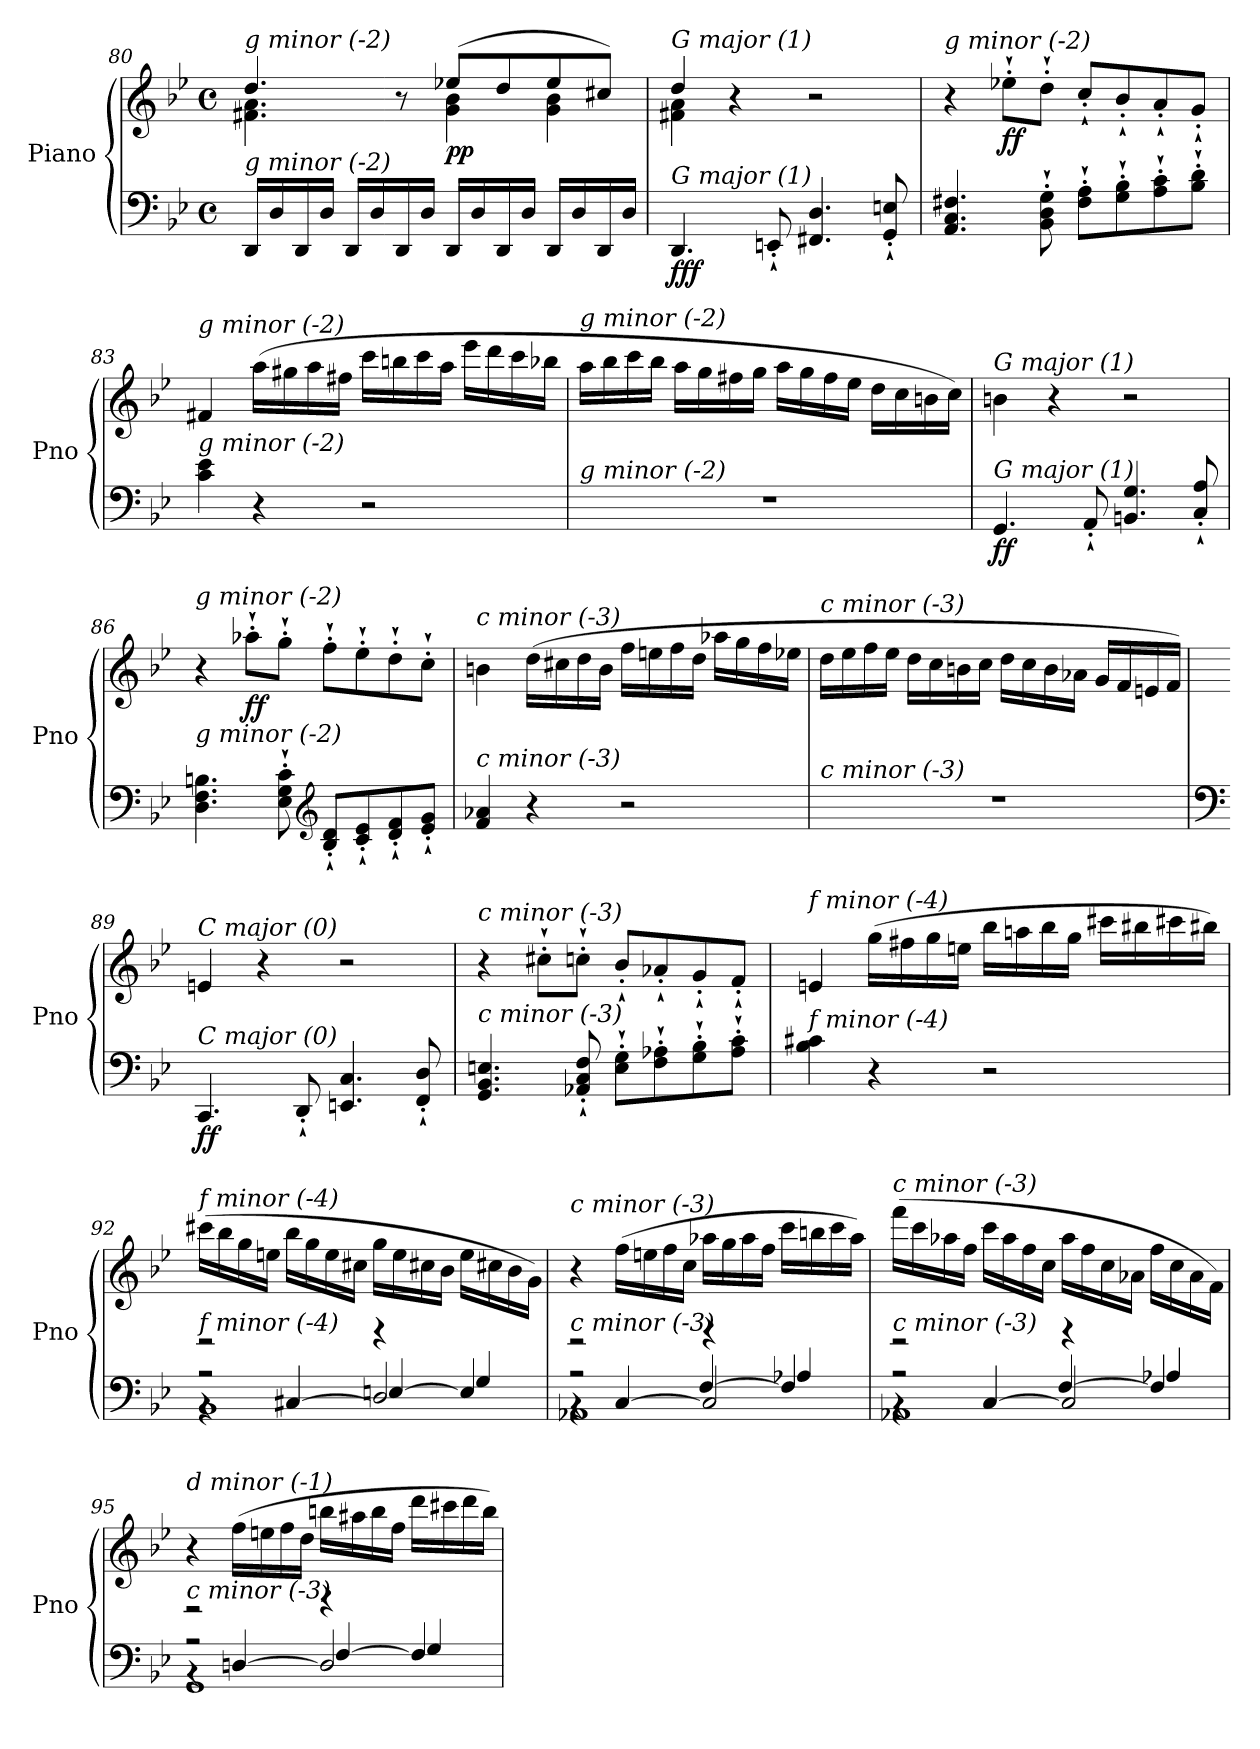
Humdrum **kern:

**kern	**kern	**dynam
*part1	*part1	*part1
*staff2	*staff1	*staff1/2
*I"Piano	*	*
*I'Pno	*	*
!!LO:LB:g=z
*clefF4	*clefG2	*
*k[b-e-]	*k[b-e-]	*
*M4/4	*M4/4	*
*met(c)	*met(c)	*
=80	=80	=80
*^	*^	*
!	!	!LO:TX:i:t=g minor (-2)	!	!
!LO:TX:i:t=g minor (-2)	!	!	!	!
4.ryy	16DD/LL	4.dd/	4.f#X\ 4.a\	.
.	16D/	.	.	.
.	16DD/	.	.	.
.	16D/JJ	.	.	.
.	16DD/LL	.	.	.
.	16D/	.	.	.
8ryy	16DD/	8r	8ryy	.
.	16D/JJ	.	.	.
!	!	!	!	!LO:DY:b
2ryy	16DD/LL	(>8ee-X/L	4g\ 4b-\	pp
.	16D/	.	.	.
.	16DD/	8dd/	.	.
.	16D/JJ	.	.	.
.	16DD/LL	8ee-/	4g\ 4b-\	.
.	16D/	.	.	.
.	16DD/	8cc#X/J)	.	.
.	16D/JJ	.	.	.
=81	=81	=81	=81	=81
!	!	!LO:TX:i:t=G major (1)	!	!
!LO:TX:i:t=G major (1)	!	!	!	!
!	!	!	!	!LO:DY:b=2
!	!	!	!	!LO:DY:n=1:b
4ryy	4.DD/	4dd/	4f#X\ 4a\	ff f
2.ryy	.	4r	2.ryy	.
.	8EEn'`/	.	.	.
.	4.FF#X/ 4.D/	2r	.	.
.	8GG/'` 8En/'`	.	.	.
*	*	*v	*v	*
=82	=82	=82	=82
!	!	!LO:TX:i:t=g minor (-2)	!
!LO:TX:i:t=g minor (-2)	!	!	!
*v	*v	*	*
4.AA/ 4.C/ 4.F#X/	4r	.
!	!	!LO:DY:b
.	8ee-X'`\L	ff
8BB-\'` 8D\'` 8G\'`	8dd'`\J	.
8F#\'` 8A\'`L	8cc'`/L	.
8G\'` 8B-\'`	8b-'`/	.
8A\'` 8c\'`	8a'`/	.
8B-\'` 8d\'`J	8g'`/J	.
!!LO:LB:g=z
=83	=83	=83
!	!LO:TX:i:t=g minor (-2)	!
!LO:TX:i:t=g minor (-2)	!	!
4c\ 4e-\	4f#X/	.
4r	(>16aa\LL	.
.	16gg#Xi\	.
.	16aa\	.
.	16ff#X\JJ	.
2r	16ccc\LL	.
.	16bbn\	.
.	16ccc\	.
.	16aa\JJ	.
.	16eee-\LL	.
.	16ddd\	.
.	16ccc\	.
.	16bb-X\JJ	.
!!LO:LB:g=z
=84	=84	=84
!	!LO:TX:i:t=g minor (-2)	!
!LO:TX:i:t=g minor (-2)	!	!
1r	16aa\LL	.
.	16bb-\	.
.	16ccc\	.
.	16bb-\JJ	.
.	16aa\LL	.
.	16gg\	.
.	16ff#X\	.
.	16gg\JJ	.
.	16aa\LL	.
.	16gg\	.
.	16ff#\	.
.	16ee-\JJ	.
.	16dd\LL	.
.	16cc\	.
.	16bn\	.
.	16cc\JJ)	.
=85	=85	=85
!	!LO:TX:i:t=G major (1)	!
!LO:TX:i:t=G major (1)	!	!
!	!	!LO:DY:b=2
4.GG/	4bn\	ff
.	4r	.
8AA'`/	.	.
4.BBn/ 4.G/	2r	.
8C/'` 8A/'`	.	.
=86	=86	=86
!	!LO:TX:i:t=g minor (-2)	!
!LO:TX:i:t=g minor (-2)	!	!
4.D\ 4.F\ 4.Bn\	4r	.
!	!	!LO:DY:b
.	8aa-X'`\L	ff
8E-\'` 8G\'` 8c\'`	8gg'`\J	.
*clefG2	*	*
8B/'` 8d/'`L	8ff'`\L	.
8c/'` 8e-/'`	8ee-'`\	.
8d/'` 8f/'`	8dd'`\	.
8e-/'` 8g/'`J	8cc'`\J	.
!!LO:PB:g=z
=87	=87	=87
!	!LO:TX:i:t=c minor (-3)	!
!LO:TX:i:t=c minor (-3)	!	!
4f/ 4a-X/	4bn\	.
4r	(>16dd\LL	.
.	16cc#X\	.
.	16dd\	.
.	16b\JJ	.
2r	16ff\LL	.
.	16een\	.
.	16ff\	.
.	16dd\JJ	.
.	16aa-X\LL	.
.	16gg\	.
.	16ff\	.
.	16ee-X\JJ	.
!!LO:PB:g=z
=88	=88	=88
!	!LO:TX:i:t=c minor (-3)	!
!LO:TX:i:t=c minor (-3)	!	!
1r	16dd\LL	.
.	16ee-\	.
.	16ff\	.
.	16ee-\JJ	.
.	16dd\LL	.
.	16cc\	.
.	16bn\	.
.	16cc\JJ	.
.	16dd\LL	.
.	16cc\	.
.	16b\	.
.	16a-X\JJ	.
.	16g/LL	.
.	16f/	.
.	16en/	.
.	16f/JJ)	.
=89	=89	=89
*clefF4	*	*
!	!LO:TX:i:t=C major (0)	!
!LO:TX:i:t=C major (0)	!	!
!	!	!LO:DY:b=2
4.CC/	4en/	ff
.	4r	.
8DD'`/	.	.
4.EEn/ 4.C/	2r	.
8FF/'` 8D/'`	.	.
=90	=90	=90
!	!LO:TX:i:t=c minor (-3)	!
!LO:TX:i:t=c minor (-3)	!	!
4.GG/ 4.BB-/ 4.En/	4r	.
.	8cc#X'`j\L	.
8AA-X/'` 8C/'` 8F/'`	8cc'`\J	.
8E\'` 8G\'`L	8b-'`/L	.
8F\'` 8A-X\'`	8a-X'`/	.
8G\'` 8B-\'`	8g'`/	.
8A-\'` 8c\'`J	8f'`/J	.
!!LO:LB:g=z
=91	=91	=91
!	!LO:TX:i:t=f minor (-4)	!
!LO:TX:i:t=f minor (-4)	!	!
4B-\ 4c#Xj\	4en/	.
4r	(>16gg\LL	.
.	16ff#X\	.
.	16gg\	.
.	16een\JJ	.
2r	16bb-\LL	.
.	16aan\	.
.	16bb-\	.
.	16gg\JJ	.
.	16ccc#Xj\LL	.
.	16bb#XZ\	.
.	16ccc#Xj\	.
.	16bb#XZ\JJ)	.
!!LO:LB:g=z
=92	=92	=92
*^	*	*
*	*^	*	*
*	*	*^	*	*
!	!	!	!	!LO:TX:i:t=f minor (-4)	!
!LO:TX:i:t=f minor (-4)	!	!	!	!	!
4rBB	1BB-	2rA	2rg	(>16ccc#Xj\LL	.
.	.	.	.	16bb-\	.
.	.	.	.	16gg\	.
.	.	.	.	16een\JJ	.
[4C#Xj/	.	.	.	16bb-\LL	.
.	.	.	.	16gg\	.
.	.	.	.	16ee\	.
.	.	.	.	16cc#Xj\JJ	.
2D-/]	.	[4En/	4rb	16gg\LL	.
.	.	.	.	16ee\	.
.	.	.	.	16cc#Xj\	.
.	.	.	.	16b-\JJ	.
.	.	4E/]	4G/	16ee\LL	.
.	.	.	.	16cc#Xj\	.
.	.	.	.	16b-\	.
.	.	.	.	16g\JJ)	.
=93	=93	=93	=93	=93	=93
!	!	!	!	!LO:TX:i:t=c minor (-3)	!
!LO:TX:i:t=c minor (-3)	!	!	!	!	!
4rBB	1AA-X	2rA	2rg	4r	.
[4C/	.	.	.	(>16ff\LL	.
.	.	.	.	16een\	.
.	.	.	.	16ff\	.
.	.	.	.	16cc\JJ	.
2C/]	.	[4F/	4rb	16aa-X\LL	.
.	.	.	.	16gg\	.
.	.	.	.	16aa-\	.
.	.	.	.	16ff\JJ	.
.	.	4F/]	4A-X/	16ccc\LL	.
.	.	.	.	16bbn\	.
.	.	.	.	16ccc\	.
.	.	.	.	16aa-\JJ)	.
!!LO:LB:g=z
=94	=94	=94	=94	=94	=94
!	!	!	!	!LO:TX:i:t=c minor (-3)	!
!LO:TX:i:t=c minor (-3)	!	!	!	!	!
4rBB	1AA-X	2rA	2rg	(>16fff\LL	.
.	.	.	.	16ccc\	.
.	.	.	.	16aa-X\	.
.	.	.	.	16ff\JJ	.
[4C/	.	.	.	16ccc\LL	.
.	.	.	.	16aa-\	.
.	.	.	.	16ff\	.
.	.	.	.	16cc\JJ	.
2C/]	.	[4F/	4rb	16aa-\LL	.
.	.	.	.	16ff\	.
.	.	.	.	16cc\	.
.	.	.	.	16a-X\JJ	.
.	.	4F/]	4A-X/	16ff\LL	.
.	.	.	.	16cc\	.
.	.	.	.	16a-\	.
.	.	.	.	16f\JJ)	.
!!LO:LB:g=z
=95	=95	=95	=95	=95	=95
!	!	!	!	!LO:TX:i:t=d minor (-1)	!
!LO:TX:i:t=c minor (-3)	!	!	!	!	!
4rBB	1GG	2rA	2rg	4r	.
[4Dn/	.	.	.	(>16ff\LL	.
.	.	.	.	16een\	.
.	.	.	.	16ff\	.
.	.	.	.	16dd\JJ	.
2Dn/]	.	[4F/	4rb	16bbn\LL	.
.	.	.	.	16aa#Xi\	.
.	.	.	.	16bb\	.
.	.	.	.	16ff\JJ	.
.	.	4F/]	4G/	16ddd\LL	.
.	.	.	.	16ccc#X\	.
.	.	.	.	16ddd\	.
.	.	.	.	16bb\JJ)	.
*v	*v	*v	*v	*	*
=	=	=
*-	*-	*-
